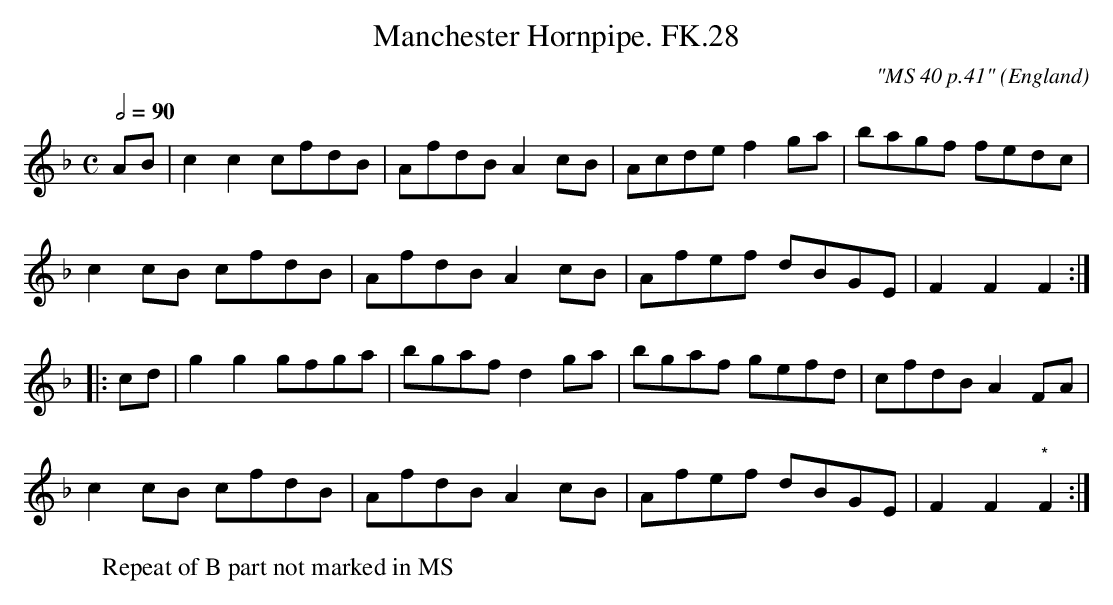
X:1
T:Manchester Hornpipe. FK.28
C:"MS 40 p.41"
L:1/8
M:C
O:England
Q:1/2=90
K:F
AB | c2 c2 cfdB | AfdB A2 cB | Acde f2 ga | bagf fedc |!
c2 cB cfdB | AfdB A2 cB | Afef dBGE | F2 F2 F2 :|!
|:cd | g2 g2 gfga | bgaf d2 ga | bgaf gefd | cfdB A2 FA |!
c2 cB cfdB | AfdB A2 cB | Afef dBGE | F2 F2 "*" F2 :|
W:Repeat of B part not marked in MS
